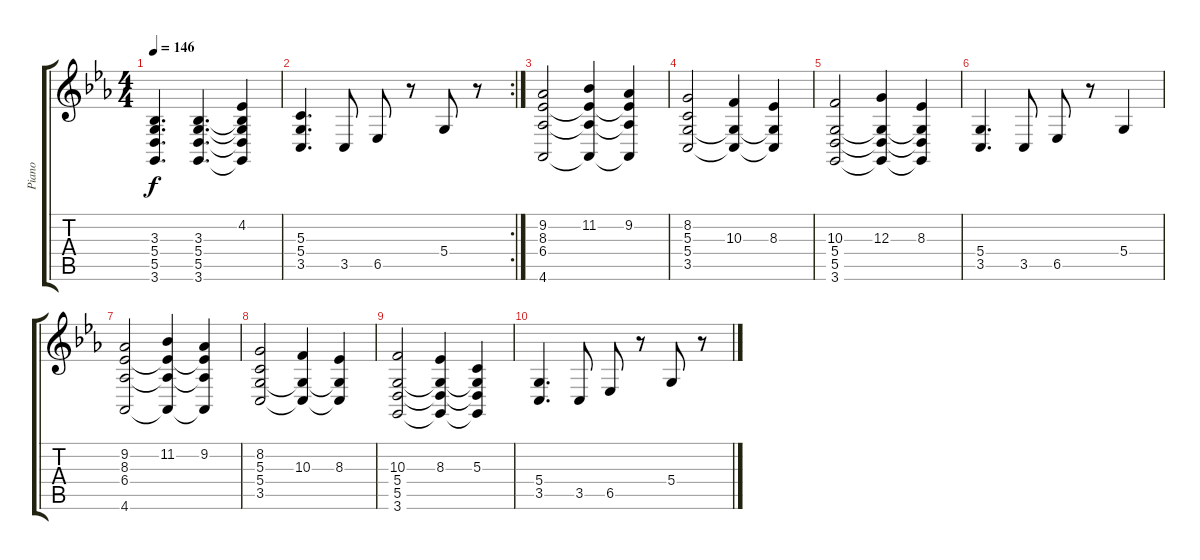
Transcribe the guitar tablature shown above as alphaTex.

\track ("Piano" "Piano") {instrument brightacousticpiano}
\staff {score tabs}
\tuning (E4 B3 G3 D3 A2 E2) {hide}
\ts (4 4)
\tempo 146
\clef g2
\ks cminor
(3.3 5.4 5.5 3.6).4{d dy f} (3.3 5.4 5.5 3.6).4{d} (4.2 3.3{t} 5.4{t} 5.5{t} 3.6{t}).4 |
\rc 2
(5.3 5.4 3.5).4{d} 3.5.8 6.5.8 r.8 5.4.8 r.8 |
(9.2 8.3 6.4 4.6).2 (11.2 8.3{t} 6.4{t} 4.6{t}).4 (9.2 8.3{t} 6.4{t} 4.6{t}).4 |
(8.2 5.3 5.4 3.5).2 (10.3 5.4{t} 3.5{t}).4 (8.3 5.4{t} 3.5{t}).4 |
(10.3 5.4 5.5 3.6).2 (12.3 5.4{t} 5.5{t} 3.6{t}).4 (8.3 5.4{t} 5.5{t} 3.6{t}).4 |
(5.4 3.5).4{d} 3.5.8 6.5.8 r.8 5.4.4 |
(9.2 8.3 6.4 4.6).2 (11.2 8.3{t} 6.4{t} 4.6{t}).4 (9.2 8.3{t} 6.4{t} 4.6{t}).4 |
(8.2 5.3 5.4 3.5).2 (10.3 5.4{t} 3.5{t}).4 (8.3 5.4{t} 3.5{t}).4 |
(10.3 5.4 5.5 3.6).2 (8.3 5.4{t} 5.5{t} 3.6{t}).4 (5.3 5.4{t} 5.5{t} 3.6{t}).4 |
(5.4 3.5).4{d} 3.5.8 6.5.8 r.8 5.4.8 r.8
